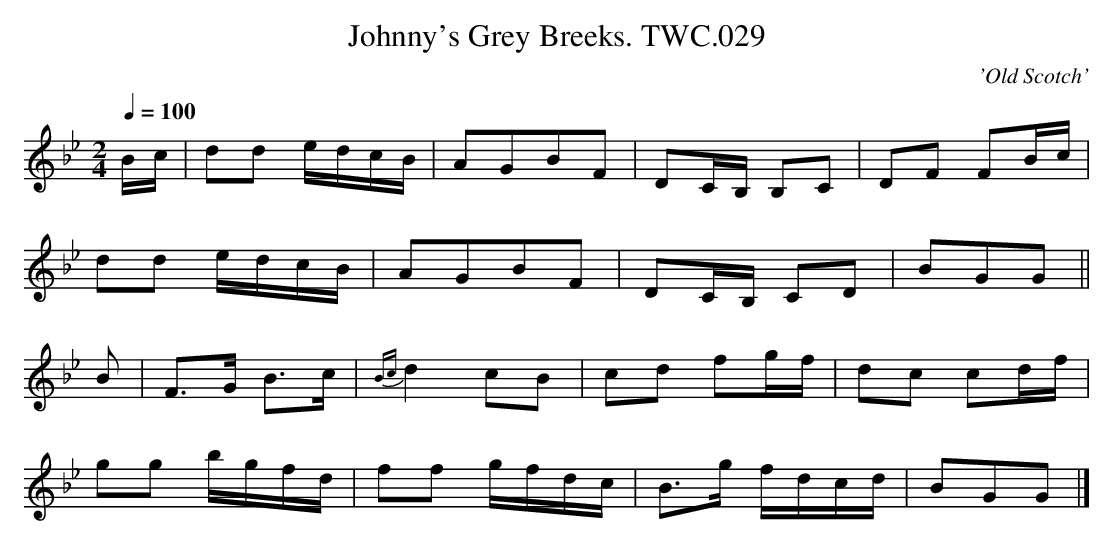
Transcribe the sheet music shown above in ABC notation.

X:1
T:Johnny's Grey Breeks. TWC.029
M:2/4
L:1/8
Q:1/4=100
C:'Old Scotch'
K:Gm
B/c/|dd e/d/c/B/|AGBF|DC/B,/ B,C|DF FB/c/|
dd e/d/c/B/|AGBF|DC/B,/ CD|BGG||
B|F>G B>c|{Bc}d2 cB|cd fg/f/|dc cd/f/|
gg b/g/f/d/|ff g/f/d/c/|B>g f/d/c/d/|BGG|]
